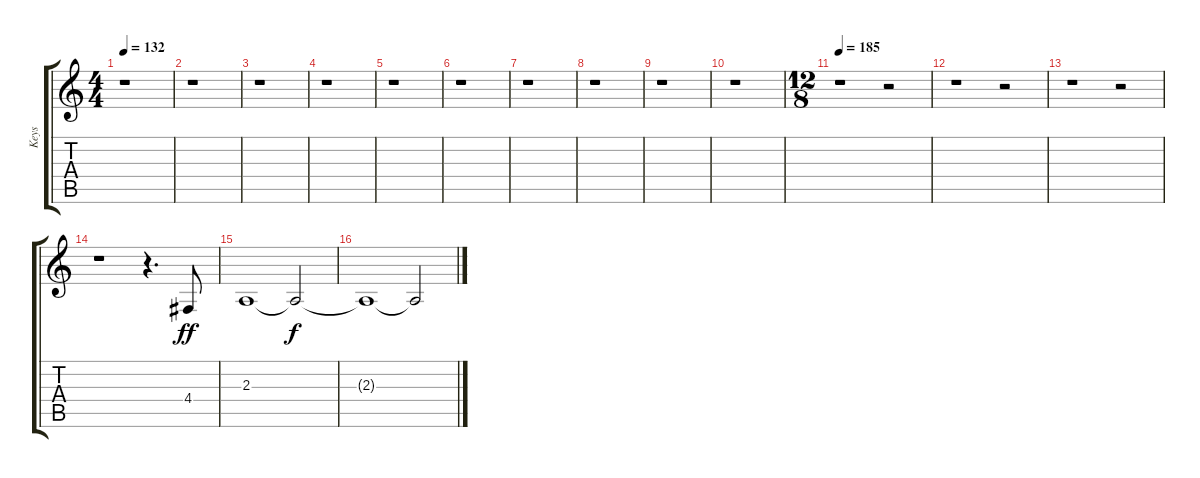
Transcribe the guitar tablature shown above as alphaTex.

\track ("Keys" "Keys") {instrument pad4choir}
\staff {score tabs}
\tuning (E4 B3 G3 D3 A2 E2) {hide}
\ts (4 4)
\tempo 132
\clef g2
\ks c
r.1{dy ff} |
r.1 |
r.1 |
r.1 |
r.1 |
r.1 |
r.1 |
r.1 |
r.1 |
r.1 |
\ts (12 8)
\tempo 185
r.1 r.2 |
r.1 r.2 |
r.1 r.2 |
r.1 r.4{d} 4.4.8 |
2.3.1{balance 1} 2.3{t}.2{dy f} |
2.3{t}.1 2.3{t}.2
